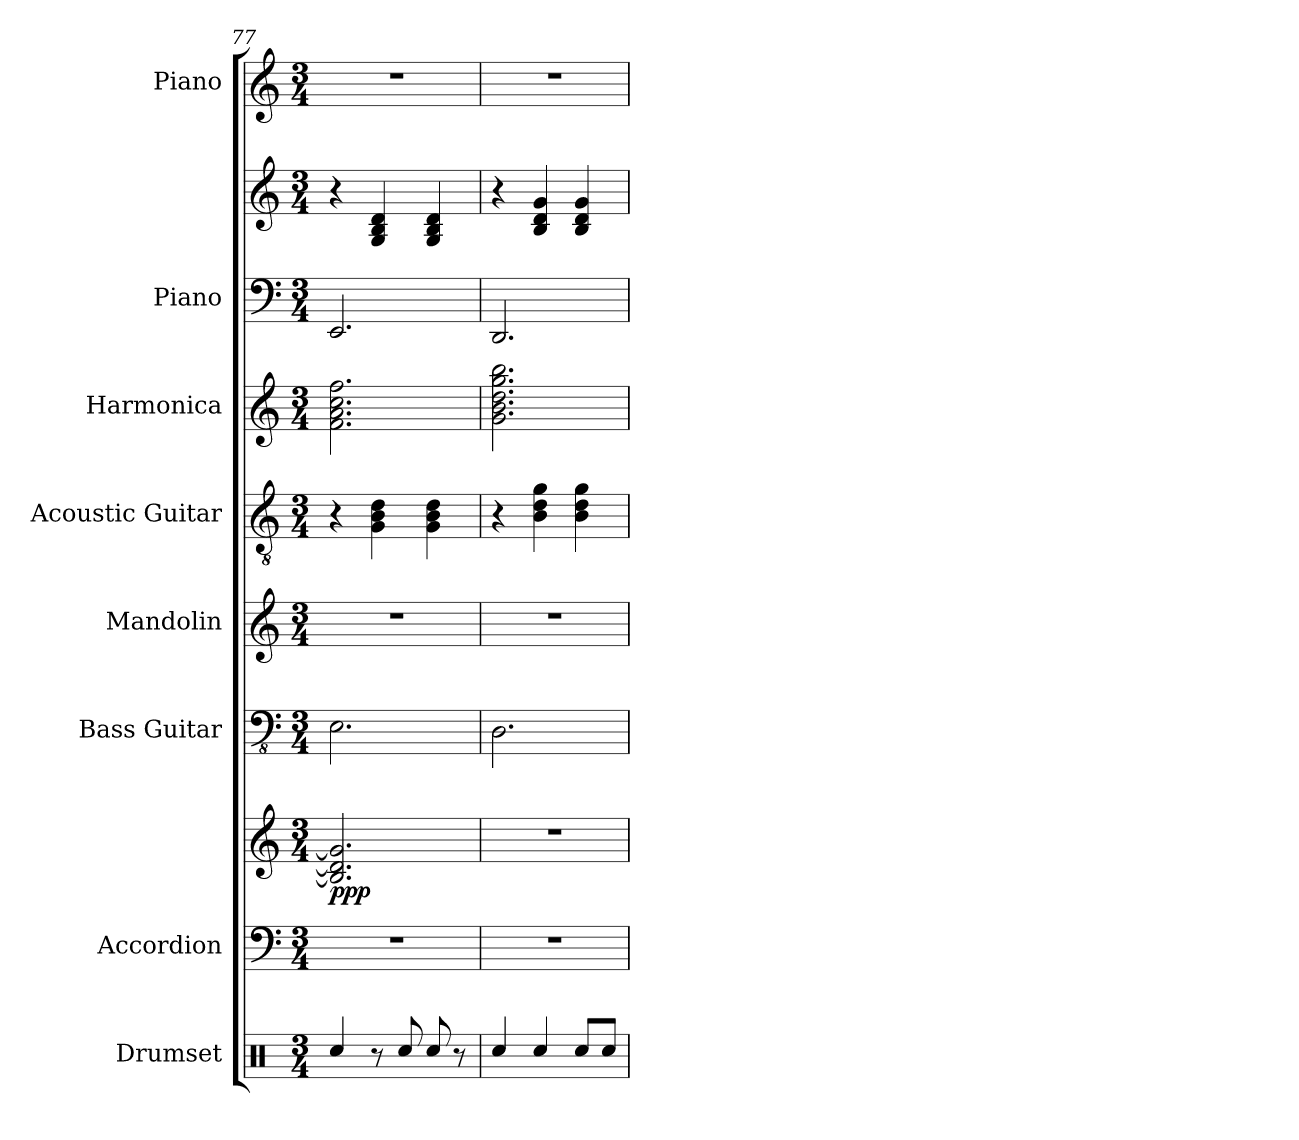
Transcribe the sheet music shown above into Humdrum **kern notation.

**kern	**kern	**kern	**dynam	**kern	**kern	**kern	**kern	**kern	**kern	**kern
*part8	*part7	*part7	*part7	*part6	*part5	*part4	*part3	*part2	*part2	*part1
*staff10	*staff9	*staff8	*staff8/9	*staff7	*staff6	*staff5	*staff4	*staff3	*staff2	*staff1
*I"Drumset	*I"Accordion	*	*	*I"Bass Guitar	*I"Mandolin	*I"Acoustic Guitar	*I"Harmonica	*I"Piano	*	*I"Piano
*I'Drs.	*I'Acc.	*	*	*I'B. Guit.	*I'Mdn.	*I'Guit.	*I'Harm.	*I'Pno.	*	*I'Pno.
*clefX	*clefF4	*clefG2	*	*clefFv4	*clefG2	*clefGv2	*clefG2	*clefF4	*clefG2	*clefG2
*k[]	*k[]	*k[]	*	*k[]	*k[]	*k[]	*k[]	*k[]	*k[]	*k[]
*M3/4	*M3/4	*M3/4	*	*M3/4	*M3/4	*M3/4	*M3/4	*M3/4	*M3/4	*M3/4
=77	=77	=77	=77	=77	=77	=77	=77	=77	=77	=77
!	!	!	!LO:DY:b	!	!	!	!	!	!	!
4Rcc/	2.r	2.B/] 2.d/] 2.g/]	ppp	2.EE\	2.r	4r	2.f\ 2.a\ 2.cc\ 2.ff\	2.EE/	4r	2.r
8r	.	.	.	.	.	4G\ 4B\ 4d\	.	.	4G/ 4B/ 4d/	.
8Rcc/	.	.	.	.	.	.	.	.	.	.
8Rcc/	.	.	.	.	.	4G\ 4B\ 4d\	.	.	4G/ 4B/ 4d/	.
8r	.	.	.	.	.	.	.	.	.	.
=78	=78	=78	=78	=78	=78	=78	=78	=78	=78	=78
4Rcc/	2.r	2.r	.	2.DD\	2.r	4r	2.g\ 2.b\ 2.dd\ 2.gg\ 2.bb\	2.DD/	4r	2.r
4Rcc/	.	.	.	.	.	4B\ 4d\ 4g\	.	.	4B/ 4d/ 4g/	.
8Rcc/L	.	.	.	.	.	4B\ 4d\ 4g\	.	.	4B/ 4d/ 4g/	.
8Rcc/J	.	.	.	.	.	.	.	.	.	.
=	=	=	=	=	=	=	=	=	=	=
*-	*-	*-	*-	*-	*-	*-	*-	*-	*-	*-
